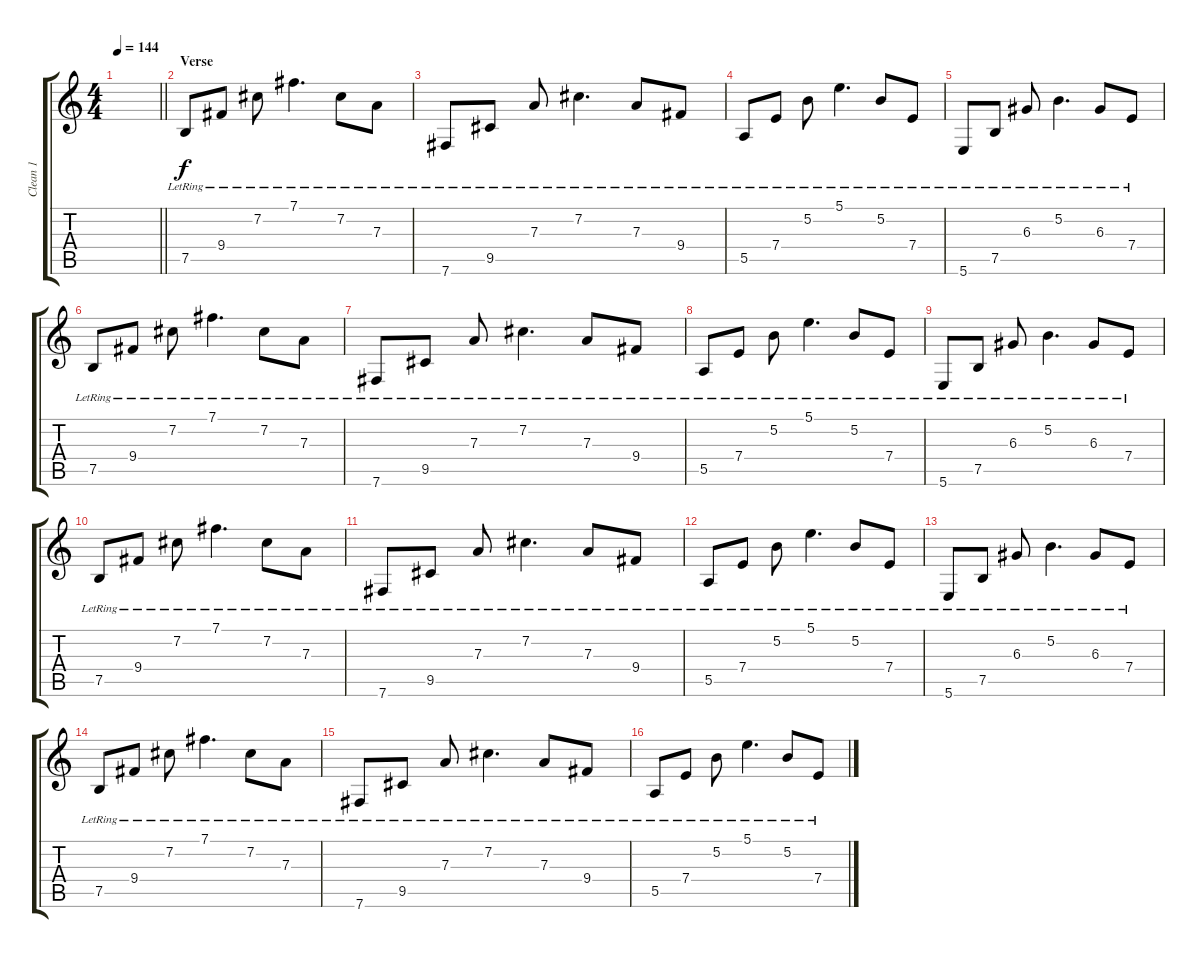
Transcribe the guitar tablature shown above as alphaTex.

\track ("Clean 1" "Clean 1") {instrument electricguitarclean}
\staff {score tabs}
\tuning (B3 Gb3 D3 A2 E2 B1) {hide}
\ts (4 4)
\tempo 144
\clef g2
\barLineRight lightlight
\ks c
|
\section ("" "Verse")
7.5{lr}.8 9.4{lr}.8 7.2{lr}.8 7.1{lr}.4{d} 7.2{lr}.8 7.3{lr}.8 |
7.6{lr}.8 9.5{lr}.8 7.3{lr}.8 7.2{lr}.4{d} 7.3{lr}.8 9.4{lr}.8 |
5.5{lr}.8 7.4{lr}.8 5.2{lr}.8 5.1{lr}.4{d} 5.2{lr}.8 7.4{lr}.8 |
5.6{lr}.8 7.5{lr}.8 6.3{lr}.8 5.2{lr}.4{d} 6.3{lr}.8 7.4{lr}.8 |
7.5{lr}.8 9.4{lr}.8 7.2{lr}.8 7.1{lr}.4{d} 7.2{lr}.8 7.3{lr}.8 |
7.6{lr}.8 9.5{lr}.8 7.3{lr}.8 7.2{lr}.4{d} 7.3{lr}.8 9.4{lr}.8 |
5.5{lr}.8 7.4{lr}.8 5.2{lr}.8 5.1{lr}.4{d} 5.2{lr}.8 7.4{lr}.8 |
5.6{lr}.8 7.5{lr}.8 6.3{lr}.8 5.2{lr}.4{d} 6.3{lr}.8 7.4{lr}.8 |
7.5{lr}.8 9.4{lr}.8 7.2{lr}.8 7.1{lr}.4{d} 7.2{lr}.8 7.3{lr}.8 |
7.6{lr}.8 9.5{lr}.8 7.3{lr}.8 7.2{lr}.4{d} 7.3{lr}.8 9.4{lr}.8 |
5.5{lr}.8 7.4{lr}.8 5.2{lr}.8 5.1{lr}.4{d} 5.2{lr}.8 7.4{lr}.8 |
5.6{lr}.8 7.5{lr}.8 6.3{lr}.8 5.2{lr}.4{d} 6.3{lr}.8 7.4{lr}.8 |
7.5{lr}.8 9.4{lr}.8 7.2{lr}.8 7.1{lr}.4{d} 7.2{lr}.8 7.3{lr}.8 |
7.6{lr}.8 9.5{lr}.8 7.3{lr}.8 7.2{lr}.4{d} 7.3{lr}.8 9.4{lr}.8 |
5.5{lr}.8 7.4{lr}.8 5.2{lr}.8 5.1{lr}.4{d} 5.2{lr}.8 7.4{lr}.8
